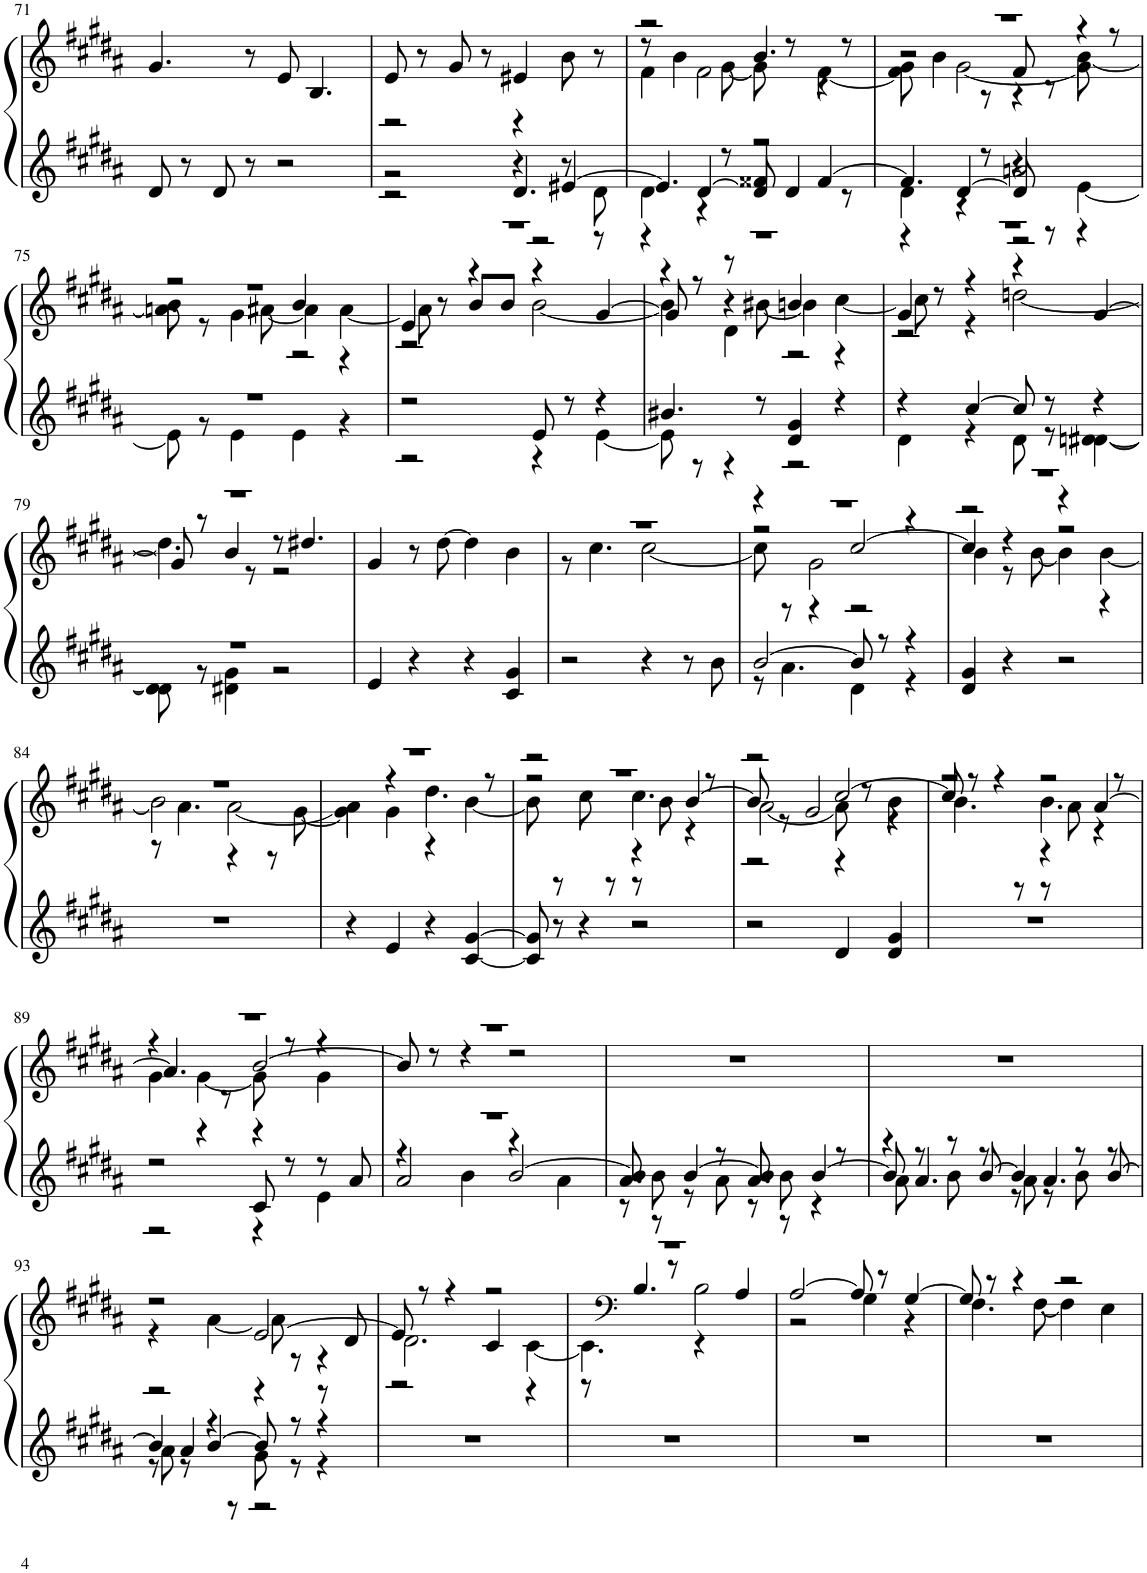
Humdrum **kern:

**kern	**kern
*part1	*part1
*staff2	*staff1
*I"Piano	*
*I'P-no	*
!!LO:PB:g=z
*clefG2	*clefG2
*k[f#c#g#d#a#]	*k[f#c#g#d#a#]
*M4/4	*M4/4
=71	=71
8d#/	4.g#/
8r	.
8d#/	.
8r	8r
2r	8e/
.	4.B/
=72	=72
*^	*
*	*^	*
2r	2r	2r	8e/
.	.	.	8r
.	.	.	8g#/
.	.	.	8r
4r	4r	4.d#/	4e#X/
[4e#X/	8r	.	8b\
.	8d#\	8r	8r
=73	=73	=73	=73
*	*	*	*^
*	*	*	*	*^
4.e#/]	4d#\	4r	2r	8r	4f#\
.	.	.	.	4b\	.
.	4r	[4d#/	.	.	2f#\
8r	.	.	.	[8g#\	.
4f##X/	2r	8d#/]	4.b/	8g#\]	.
.	.	4d#/	.	8r	.
[4f##/	.	.	.	4r	[4f#\
.	.	8r	8r	.	.
=74	=74	=74	=74	=74	=74
*	*	*	*	*	*^
4.f##/]	4d#\	4r	1r	4g#\	2r	8f#\]
.	.	.	.	.	.	4b\
.	4r	[4d#/	.	[2g#\	.	.
8r	.	.	.	.	.	8r
2an/	4r	8d#/]	.	.	8f#/	4r
.	.	8r	.	.	8r	.
.	[4e\	4r	.	8g#\]	4r	[4b\
.	.	.	.	8r	.	.
*	*v	*v	*	*	*	*
!!LO:LB:g=z	!!	!!	!!
=75	=75	=75	=75	=75	=75
1r	8e\]	1r	4.an\	2r	8b\]
.	8r	.	.	.	8r
.	4e\	.	.	.	4g#\
.	.	.	[8a#X\	.	.
.	4e\	.	4a#\]	4b/	2r
.	4r	.	[4a#\	4r	.
=76	=76	=76	=76	=76	=76
2r	2r	1r	8a#\]	4e/	2r
.	.	.	8r	.	.
.	.	.	4r	8b/L	.
.	.	.	.	8b/J	.
8e/	4r	.	2r	4r	[2b\
8r	.	.	.	.	.
4r	[4e\	.	.	[4g#/	.
=77	=77	=77	=77	=77	=77
4.b#X/	8e\]	1r	4r	8g#/]	4b\]
.	8r	.	.	8r	.
.	4r	.	8r	4r	4d#\
8r	.	.	[8b#X\	.	.
4d#/ 4g#/	2r	.	4b#\]	4bn/	2r
4r	.	.	[4cc#\	4r	.
=78	=78	=78	=78	=78	=78
4r	4d#\	1r	8cc#\]	4g#/	2r
.	.	.	8r	.	.
[4cc#/	4r	.	4r	4r	.
8cc#/]	8d#\	.	2r	4r	[2ddn\
8r	8r	.	.	.	.
4r	[4dn\ [4d#X\	.	.	[4g#/	.
*	*	*	*	*v	*v
!!LO:LB:g=z
=79	=79	=79	=79	=79
1r	8d\] 8d#\]	1r	8g#/]	4.dd\]
.	8r	.	8r	.
.	4d#X\ 4g#\	.	4b/	.
.	.	.	.	8r
.	2r	.	8r	2r
.	.	.	4.dd#X/	.
*v	*v	*	*	*
*	*v	*v	*v
=80	=80
4e/	4g#/
4r	8r
.	[8dd#\
4r	4dd#\]
4c#/ 4g#/	4b\
=81	=81
*	*^
2r	1r	8r
.	.	4.cc#\
4r	.	[2cc#\
8r	.	.
8b\	.	.
=82	=82	=82
*^	*^	*^
[2b/	8r	1r	4r	2r	8cc#\]
.	4.a#\	.	.	.	8r
.	.	.	2g#\	.	4r
8b/]	4d#\	.	.	[2cc#/	2r
8r	.	.	.	.	.
4r	4r	.	4r	.	.
*v	*v	*	*	*	*
=83	=83	=83	=83	=83
4d#/ 4g#/	1r	2r	4cc#/]	4b\
4r	.	.	4r	8r
.	.	.	.	[8b\
2r	.	4r	2r	4b\]
.	.	[4b\	.	4r
*	*	*	*v	*v
!!LO:LB:g=z
=84	=84	=84	=84
1r	1r	2b\]	8r
.	.	.	4.a#\
.	.	[2a#\	4r
.	.	.	8r
.	.	.	[8g#\
=85	=85	=85	=85
4r	1r	4a#\]	4g#\]
4e/	.	4r	4g#\
4r	.	4.dd#\	4r
[4c#/ [4g#/	.	.	[4b\
.	.	8r	.
=86	=86	=86	=86
*	*	*	*^
8c#/] 8g#/]	1r	2r	2r	8b\]
8r	.	.	.	8r
4r	.	.	.	8cc#\
.	.	.	.	8r
2r	.	4.cc#\	4r	8r
.	.	.	.	8b\
.	.	.	[4b/	4r
.	.	8r	.	.
=87	=87	=87	=87	=87
2r	2r	[2a#\	8b/]	2r
.	.	.	8r	.
.	.	.	2g#/	.
4d#/	[2cc#/	8a#\]	.	4r
.	.	8r	.	.
4d#/ 4g#/	.	4r	4r	4b\
=88	=88	=88	=88	=88
1r	8cc#/]	2r	2r	4.b\
.	8r	.	.	.
.	4r	.	.	.
.	.	.	.	8r
.	2r	4.b\	4r	8r
.	.	.	.	8a#\
.	.	.	[4a#/	4r
.	.	8r	.	.
!!LO:LB:g=z	!!	!!	!!
=89	=89	=89	=89	=89
*^	*	*	*	*
2r	2r	1r	4r	4.a#/]	4g#\
.	.	.	[4g#\	.	4r
.	.	.	.	8r	.
8c#/	4r	.	8g#\]	[2b/	4r
8r	.	.	8r	.	.
8r	4e\	.	4r	.	4g#\
8a#/	.	.	.	.	.
*	*	*	*v	*v	*v
=90	=90	=90	=90
*	*^	*	*
1r	4r	2a#/	1r	8b/]
.	.	.	.	8r
.	4b\	.	.	4r
.	4r	[2b/	.	2r
.	4a#\	.	.	.
*	*	*	*v	*v
=91	=91	=91	=91
4.a#/	8r	8b/]	1r
.	8b\	8r	.
.	8r	[4b/	.
8r	8a#\	.	.
4.a#/	8r	8b/]	.
.	8b\	8r	.
.	4r	[4b/	.
8r	.	.	.
=92	=92	=92	=92
4r	8a#\	8b/]	1r
.	8r	4.a#/	.
8r	8b\	.	.
[8b/	8r	.	.
4b/]	8a#\	8r	.
.	8r	4.a#/	.
8r	8b\	.	.
[8b/	8r	.	.
!!LO:LB:g=z
=93	=93	=93	=93
*	*	*	*^
*	*	*	*	*^
4b/]	8a#\	8r	2r	4r	2r
.	8r	4a#/	.	.	.
[4b/	4r	.	.	[4a#\	.
.	.	8r	.	.	.
8b/]	8g#\	2r	[2e/	8a#\]	4r
8r	8r	.	.	8r	.
4r	4r	.	.	4r	8r
.	.	.	.	.	8d#/
*v	*v	*v	*	*	*
=94	=94	=94	=94
1r	8e/]	2.d#\	2r
.	8r	.	.
.	4r	.	.
.	2r	.	4c#/
.	.	[4c#\	4r
=95	=95	=95	=95
1r	1r	4.c#\]	8r
*	*clefF4	*	*
.	.	.	4.B/
.	.	8r	.
.	.	2B\	4r
.	.	.	4A#/
*	*	*v	*v
=96	=96	=96
1r	[2A#/	2r
.	8A#/]	4G#\
.	8r	.
.	[4G#/	4r
=97	=97	=97
1r	8G#/]	4.F#\
.	8r	.
.	4r	.
.	.	[8F#\
.	2r	4F#\]
.	.	4E\
*	*v	*v
=	=
*-	*-
